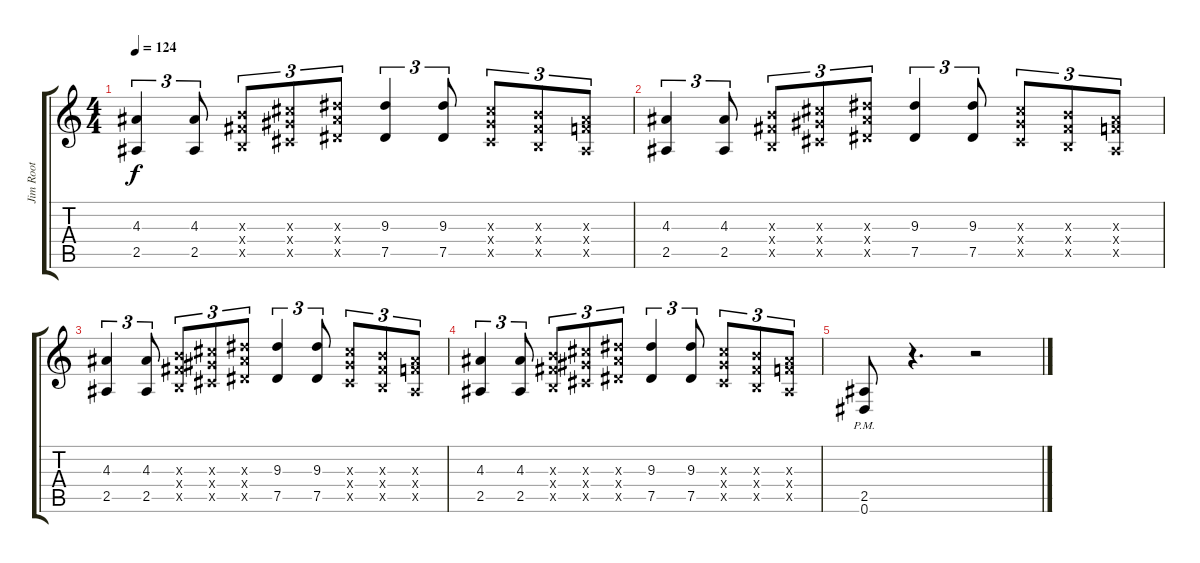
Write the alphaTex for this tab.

\track ("Jim Root" "Jim Root") {instrument distortionguitar}
\staff {score tabs}
\tuning (Eb4 Bb3 Gb3 Db3 Ab2 Eb2) {hide}
\ts (4 4)
\tempo 124
\clef g2
\ks c
(4.3 2.5).4{tu (3 2) dy f} (4.3 2.5).8{tu (3 2)} (5.3{x} 5.4{x} 3.5{x}).8{tu (3 2)} (7.3{x} 7.4{x} 5.5{x}).8{tu (3 2)} (9.3{x} 9.4{x} 7.5{x}).8{tu (3 2)} (9.3 7.5).4{tu (3 2)} (9.3 7.5).8{tu (3 2)} (7.3{x} 7.4{x} 5.5{x}).8{tu (3 2)} (5.3{x} 5.4{x} 3.5{x}).8{tu (3 2)} (4.3{x} 4.4{x} 2.5{x}).8{tu (3 2)} |
(4.3 2.5).4{tu (3 2)} (4.3 2.5).8{tu (3 2)} (5.3{x} 5.4{x} 3.5{x}).8{tu (3 2)} (7.3{x} 7.4{x} 5.5{x}).8{tu (3 2)} (9.3{x} 9.4{x} 7.5{x}).8{tu (3 2)} (9.3 7.5).4{tu (3 2)} (9.3 7.5).8{tu (3 2)} (7.3{x} 7.4{x} 5.5{x}).8{tu (3 2)} (5.3{x} 5.4{x} 3.5{x}).8{tu (3 2)} (4.3{x} 4.4{x} 2.5{x}).8{tu (3 2)} |
(4.3 2.5).4{tu (3 2)} (4.3 2.5).8{tu (3 2)} (5.3{x} 5.4{x} 3.5{x}).8{tu (3 2)} (7.3{x} 7.4{x} 5.5{x}).8{tu (3 2)} (9.3{x} 9.4{x} 7.5{x}).8{tu (3 2)} (9.3 7.5).4{tu (3 2)} (9.3 7.5).8{tu (3 2)} (7.3{x} 7.4{x} 5.5{x}).8{tu (3 2)} (5.3{x} 5.4{x} 3.5{x}).8{tu (3 2)} (4.3{x} 4.4{x} 2.5{x}).8{tu (3 2)} |
(4.3 2.5).4{tu (3 2)} (4.3 2.5).8{tu (3 2)} (5.3{x} 5.4{x} 3.5{x}).8{tu (3 2)} (7.3{x} 7.4{x} 5.5{x}).8{tu (3 2)} (9.3{x} 9.4{x} 7.5{x}).8{tu (3 2)} (9.3 7.5).4{tu (3 2)} (9.3 7.5).8{tu (3 2)} (7.3{x} 7.4{x} 5.5{x}).8{tu (3 2)} (5.3{x} 5.4{x} 3.5{x}).8{tu (3 2)} (4.3{x} 4.4{x} 2.5{x}).8{tu (3 2)} |
(2.5{pm} 0.6{pm}).8 r.4{d} r.2
